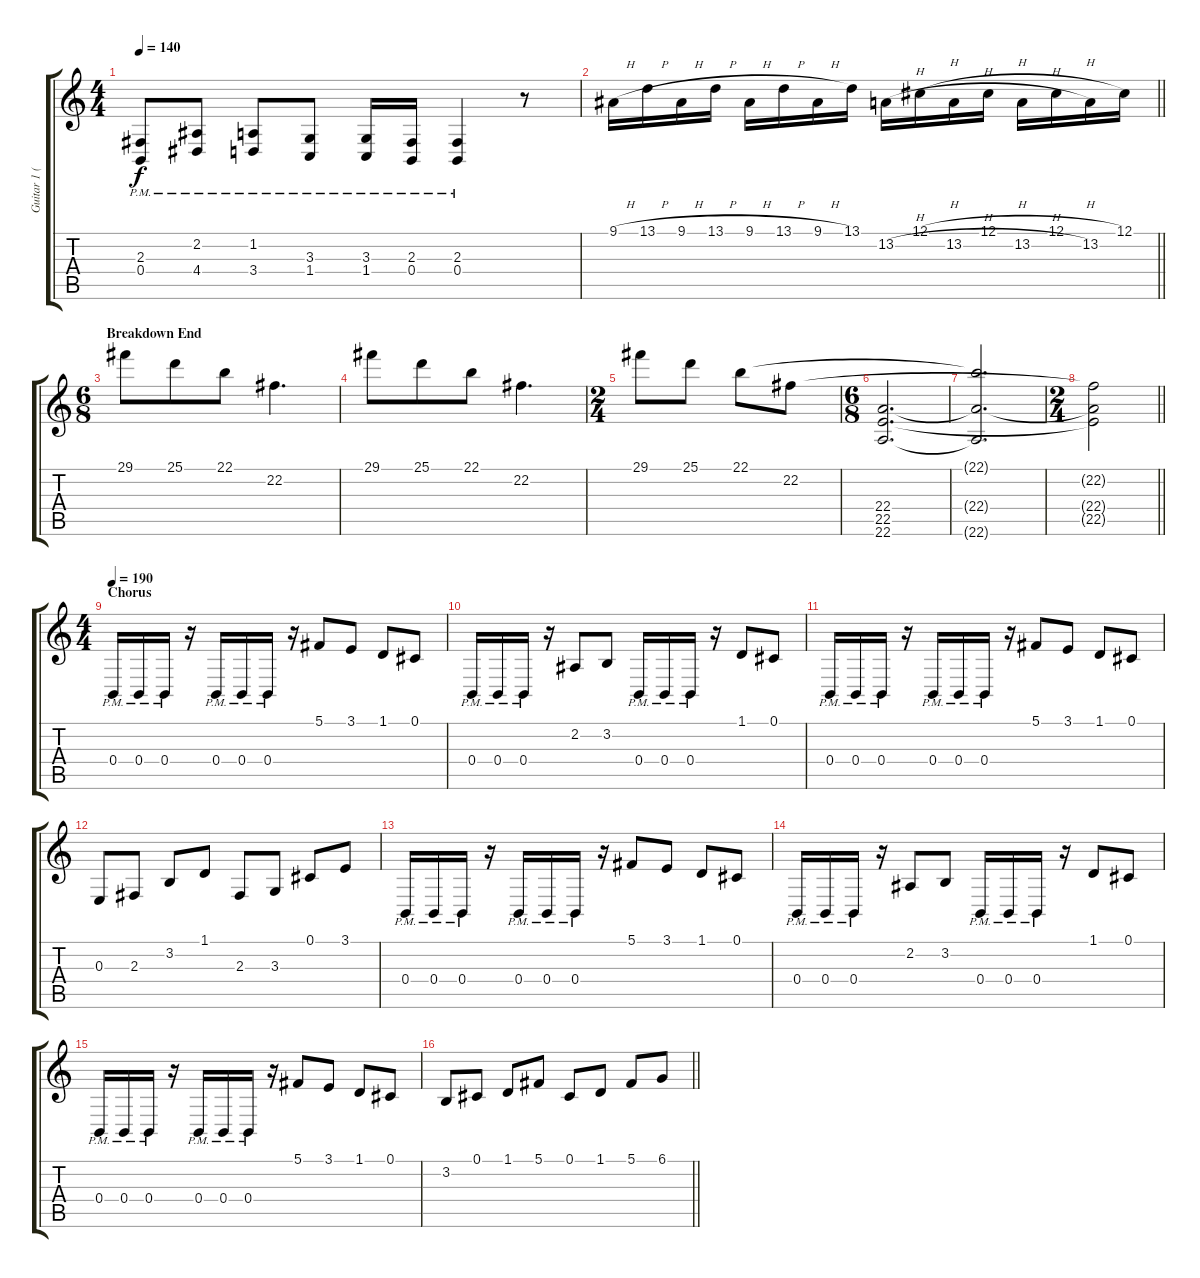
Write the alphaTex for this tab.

\track ("Guitar 1 (Right)" "Guitar 1 (") {solo instrument brightacousticpiano}
\staff {score tabs}
\tuning (Db4 Ab3 E3 B2 Gb2 B1) {hide}
\ts (4 4)
\tempo 140
\clef g2
\ks c
(2.3{pm} 0.4{pm}).8{dy f} (2.2{pm} 4.4{pm}).8 (1.2{pm} 3.4{pm}).8 (3.3{pm} 1.4{pm}).8 (3.3{pm} 1.4{pm}).16 (2.3{pm} 0.4{pm}).16 (2.3{pm} 0.4{pm}).4 r.8 |
\barLineRight lightlight
9.1{h}.16 13.1{h}.16 9.1{h}.16 13.1{h}.16 9.1{h}.16 13.1{h}.16 9.1{h}.16 13.1.16 13.2{h}.16 12.1{h}.16 13.2{h}.16 12.1{h}.16 13.2{h}.16 12.1{h}.16 13.2.16 12.1.16 |
\ts (6 8)
\section ("" "Breakdown End")
29.1.8 25.1.8 22.1.8 22.2.4{d} |
29.1.8 25.1.8 22.1.8 22.2.4{d} |
\ts (2 4)
29.1.8 25.1.8 22.1.8 22.2.8 |
\ts (6 8)
(22.4 22.5 22.6).2{d} |
(22.1{t} 22.4{t} 22.6{t}).2{d} |
\ts (2 4)
\barLineRight lightlight
(22.2{t} 22.4{t} 22.5{t}).2 |
\ts (4 4)
\section ("" "Chorus")
\tempo 190
0.4{pm}.16 0.4{pm}.16 0.4{pm}.16 r.16 0.4{pm}.16 0.4{pm}.16 0.4{pm}.16 r.16 5.1.8 3.1.8 1.1.8 0.1.8 |
0.4{pm}.16 0.4{pm}.16 0.4{pm}.16 r.16 2.2.8 3.2.8 0.4{pm}.16 0.4{pm}.16 0.4{pm}.16 r.16 1.1.8 0.1.8 |
0.4{pm}.16 0.4{pm}.16 0.4{pm}.16 r.16 0.4{pm}.16 0.4{pm}.16 0.4{pm}.16 r.16 5.1.8 3.1.8 1.1.8 0.1.8 |
0.3.8 2.3.8 3.2.8 1.1.8 2.3.8 3.3.8 0.1.8 3.1.8 |
0.4{pm}.16 0.4{pm}.16 0.4{pm}.16 r.16 0.4{pm}.16 0.4{pm}.16 0.4{pm}.16 r.16 5.1.8 3.1.8 1.1.8 0.1.8 |
0.4{pm}.16 0.4{pm}.16 0.4{pm}.16 r.16 2.2.8 3.2.8 0.4{pm}.16 0.4{pm}.16 0.4{pm}.16 r.16 1.1.8 0.1.8 |
0.4{pm}.16 0.4{pm}.16 0.4{pm}.16 r.16 0.4{pm}.16 0.4{pm}.16 0.4{pm}.16 r.16 5.1.8 3.1.8 1.1.8 0.1.8 |
\barLineRight lightlight
3.2.8 0.1.8 1.1.8 5.1.8 0.1.8 1.1.8 5.1.8 6.1.8
